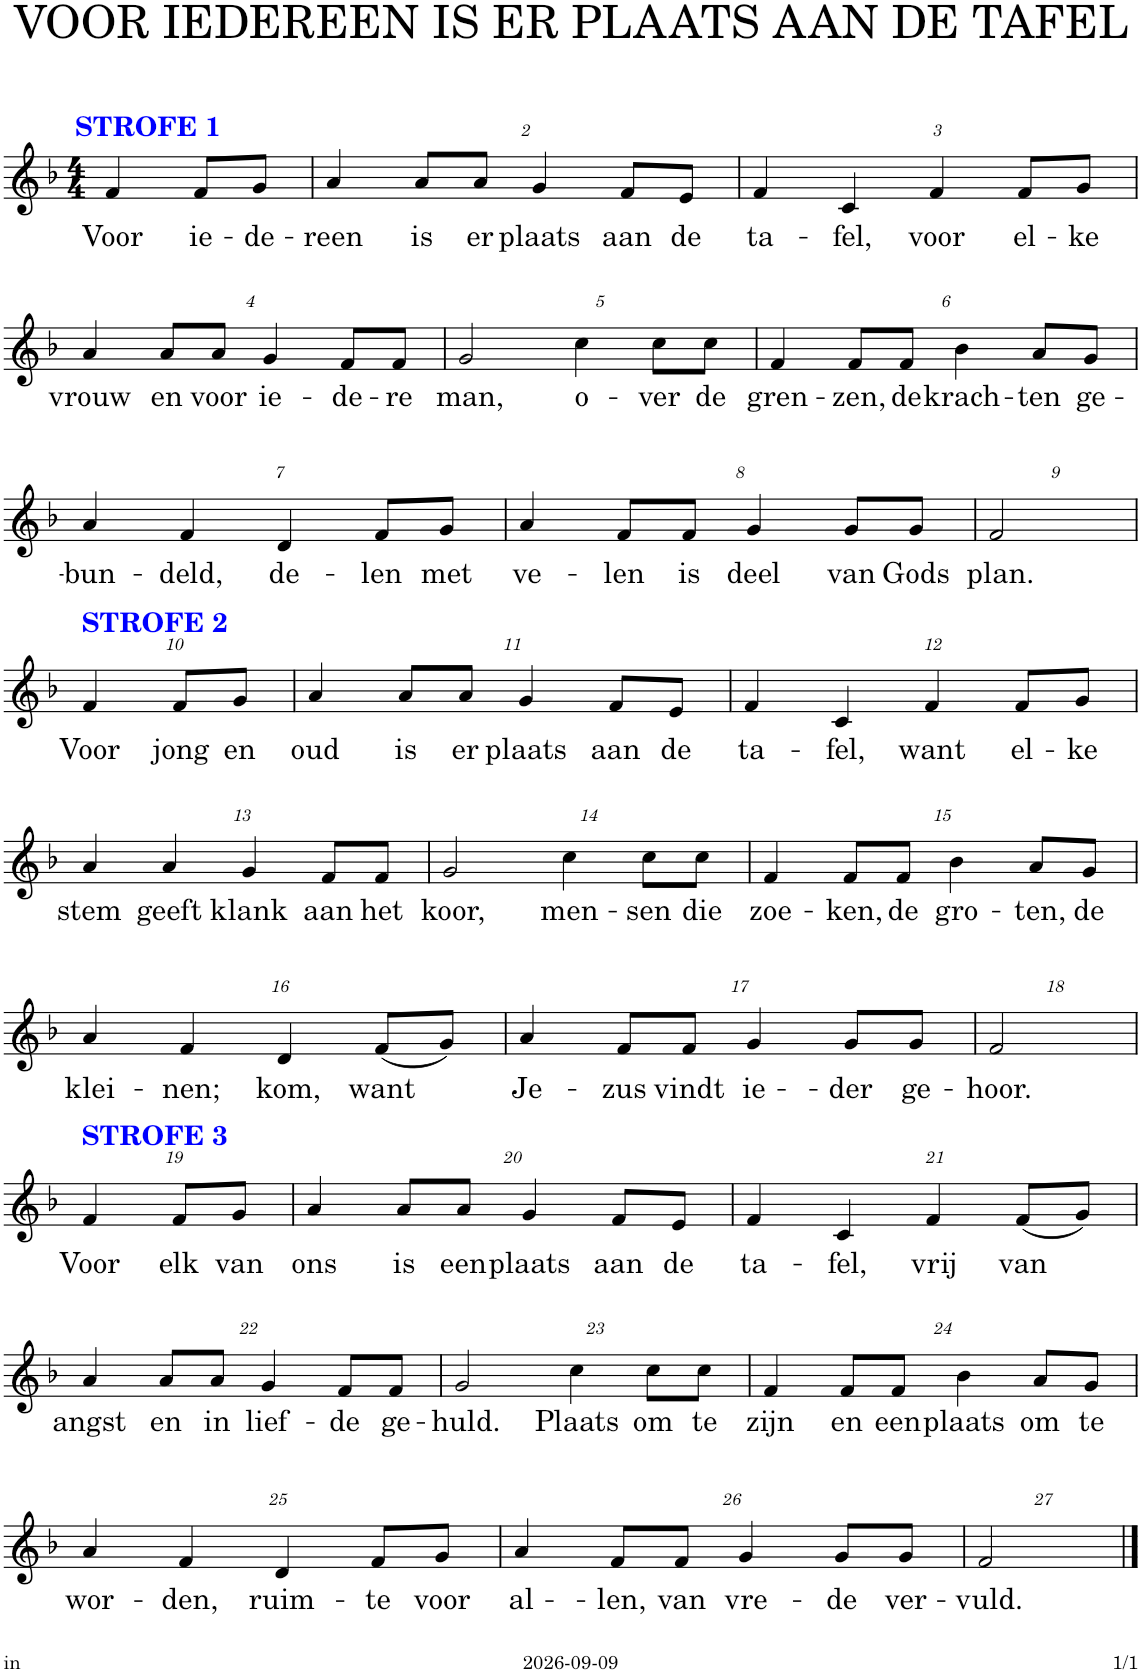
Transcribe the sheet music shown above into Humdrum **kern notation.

**kern	**text
*part1	*part1
*staff1	*staff1
*I"Soprano	*
*clefG2	*
*k[b-]	*
*M4/4	*
=1	=1
!LO:TX:a:B:color=#0000FF:t=STROFE 1	!
!	!LO:LY:b
4f/	Voor
!	!LO:LY:b
8f/L	ie-
!	!LO:LY:b
8g/J	-de-
=2	=2
!	!LO:LY:b
4a/	-reen
!	!LO:LY:b
8a/L	is
!	!LO:LY:b
8a/J	er
!	!LO:LY:b
4g/	plaats
!	!LO:LY:b
8f/L	aan
!	!LO:LY:b
8e/J	de
=3	=3
!	!LO:LY:b
4f/	ta-
!	!LO:LY:b
4c/	-fel,
!	!LO:LY:b
4f/	voor
!	!LO:LY:b
8f/L	el-
!	!LO:LY:b
8g/J	-ke
!!LO:LB:g=z
=4	=4
!	!LO:LY:b
4a/	vrouw
!	!LO:LY:b
8a/L	en
!	!LO:LY:b
8a/J	voor
!	!LO:LY:b
4g/	ie-
!	!LO:LY:b
8f/L	-de-
!	!LO:LY:b
8f/J	-re
=5	=5
!	!LO:LY:b
2g/	man,
!	!LO:LY:b
4cc\	o-
!	!LO:LY:b
8cc\L	-ver
!	!LO:LY:b
8cc\J	de
=6	=6
!	!LO:LY:b
4f/	gren-
!	!LO:LY:b
8f/L	-zen,
!	!LO:LY:b
8f/J	de
!	!LO:LY:b
4b-\	krach-
!	!LO:LY:b
8a/L	-ten
!	!LO:LY:b
8g/J	ge-
!!LO:LB:g=z
=7	=7
!	!LO:LY:b
4a/	-bun-
!	!LO:LY:b
4f/	-deld,
!	!LO:LY:b
4d/	de-
!	!LO:LY:b
8f/L	-len
!	!LO:LY:b
8g/J	met
=8	=8
!	!LO:LY:b
4a/	ve-
!	!LO:LY:b
8f/L	-len
!	!LO:LY:b
8f/J	is
!	!LO:LY:b
4g/	deel
!	!LO:LY:b
8g/L	van
!	!LO:LY:b
8g/J	Gods
=9	=9
!	!LO:LY:b
2f/	plan.
!!LO:LB:g=z
=10	=10
!LO:TX:a:B:color=#0000FF:t=STROFE 2	!
!	!LO:LY:b
4f/	Voor
!	!LO:LY:b
8f/L	jong
!	!LO:LY:b
8g/J	en
=11	=11
!	!LO:LY:b
4a/	oud
!	!LO:LY:b
8a/L	is
!	!LO:LY:b
8a/J	er
!	!LO:LY:b
4g/	plaats
!	!LO:LY:b
8f/L	aan
!	!LO:LY:b
8e/J	de
=12	=12
!	!LO:LY:b
4f/	ta-
!	!LO:LY:b
4c/	-fel,
!	!LO:LY:b
4f/	want
!	!LO:LY:b
8f/L	el-
!	!LO:LY:b
8g/J	-ke
!!LO:LB:g=z
=13	=13
!	!LO:LY:b
4a/	stem
!	!LO:LY:b
4a/	geeft
!	!LO:LY:b
4g/	klank
!	!LO:LY:b
8f/L	aan
!	!LO:LY:b
8f/J	het
=14	=14
!	!LO:LY:b
2g/	koor,
!	!LO:LY:b
4cc\	men-
!	!LO:LY:b
8cc\L	-sen
!	!LO:LY:b
8cc\J	die
=15	=15
!	!LO:LY:b
4f/	zoe-
!	!LO:LY:b
8f/L	-ken,
!	!LO:LY:b
8f/J	de
!	!LO:LY:b
4b-\	gro-
!	!LO:LY:b
8a/L	-ten,
!	!LO:LY:b
8g/J	de
!!LO:LB:g=z
=16	=16
!	!LO:LY:b
4a/	klei-
!	!LO:LY:b
4f/	-nen;
!	!LO:LY:b
4d/	kom,
!	!LO:LY:b
(8f/L	want
8g/J)	.
=17	=17
!	!LO:LY:b
4a/	Je-
!	!LO:LY:b
8f/L	-zus
!	!LO:LY:b
8f/J	vindt
!	!LO:LY:b
4g/	ie-
!	!LO:LY:b
8g/L	-der
!	!LO:LY:b
8g/J	ge-
=18	=18
!	!LO:LY:b
2f/	-hoor.
!!LO:LB:g=z
=19	=19
!LO:TX:a:B:color=#0000FF:t=STROFE 3	!
!	!LO:LY:b
4f/	Voor
!	!LO:LY:b
8f/L	elk
!	!LO:LY:b
8g/J	van
=20	=20
!	!LO:LY:b
4a/	ons
!	!LO:LY:b
8a/L	is
!	!LO:LY:b
8a/J	een
!	!LO:LY:b
4g/	plaats
!	!LO:LY:b
8f/L	aan
!	!LO:LY:b
8e/J	de
=21	=21
!	!LO:LY:b
4f/	ta-
!	!LO:LY:b
4c/	-fel,
!	!LO:LY:b
4f/	vrij
!	!LO:LY:b
(8f/L	van
8g/J)	.
!!LO:LB:g=z
=22	=22
!	!LO:LY:b
4a/	angst
!	!LO:LY:b
8a/L	en
!	!LO:LY:b
8a/J	in
!	!LO:LY:b
4g/	lief-
!	!LO:LY:b
8f/L	-de
!	!LO:LY:b
8f/J	ge-
=23	=23
!	!LO:LY:b
2g/	-huld.
!	!LO:LY:b
4cc\	Plaats
!	!LO:LY:b
8cc\L	om
!	!LO:LY:b
8cc\J	te
=24	=24
!	!LO:LY:b
4f/	zijn
!	!LO:LY:b
8f/L	en
!	!LO:LY:b
8f/J	een
!	!LO:LY:b
4b-\	plaats
!	!LO:LY:b
8a/L	om
!	!LO:LY:b
8g/J	te
!!LO:LB:g=z
=25	=25
!	!LO:LY:b
4a/	wor-
!	!LO:LY:b
4f/	-den,
!	!LO:LY:b
4d/	ruim-
!	!LO:LY:b
8f/L	-te
!	!LO:LY:b
8g/J	voor
=26	=26
!	!LO:LY:b
4a/	al-
!	!LO:LY:b
8f/L	-len,
!	!LO:LY:b
8f/J	van
!	!LO:LY:b
4g/	vre-
!	!LO:LY:b
8g/L	-de
!	!LO:LY:b
8g/J	ver-
=27	=27
!	!LO:LY:b
2f/	-vuld.
==	==
*-	*-
